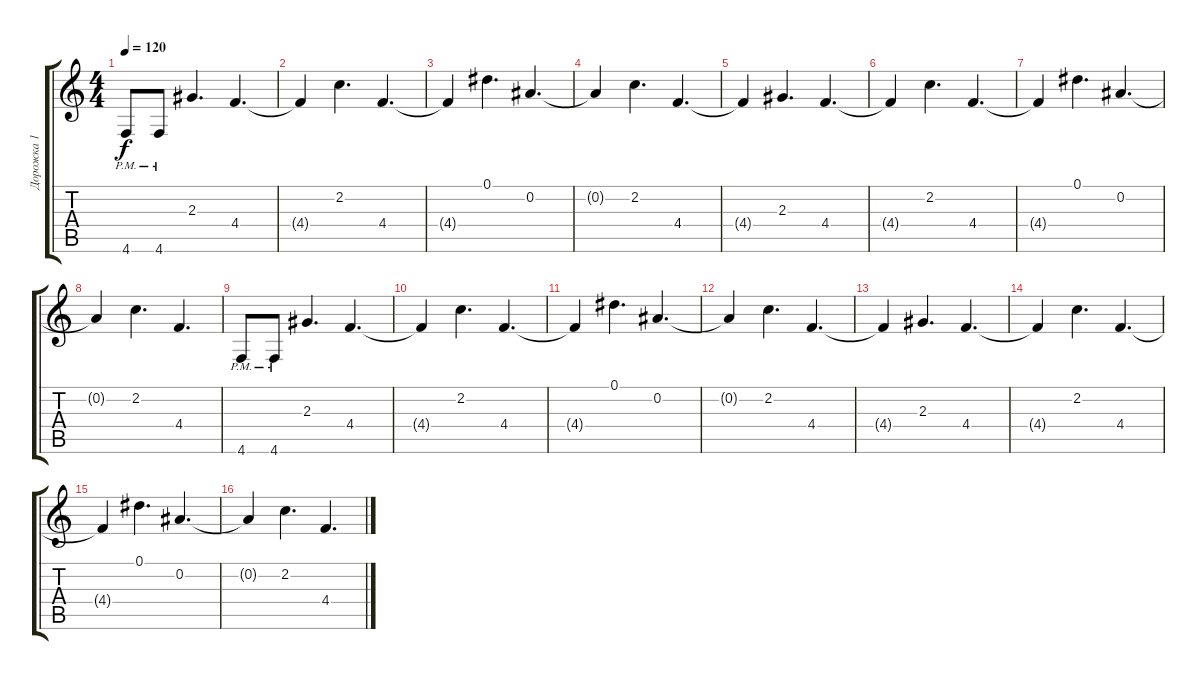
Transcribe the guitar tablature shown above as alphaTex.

\track ("Дорожка 1" "Дорожка 1") {instrument distortionguitar}
\staff {score tabs}
\tuning (Eb4 Bb3 Gb3 Db3 Ab2 Db2) {hide}
\ts (4 4)
\tempo 120
\clef g2
\ks c
4.6{pm}.8{dy f} 4.6{pm}.8 2.3.4{d} 4.4.4{d} |
4.4{t}.4 2.2.4{d} 4.4.4{d} |
4.4{t}.4 0.1.4{d} 0.2.4{d} |
0.2{t}.4 2.2.4{d} 4.4.4{d} |
4.4{t}.4 2.3.4{d} 4.4.4{d} |
4.4{t}.4 2.2.4{d} 4.4.4{d} |
4.4{t}.4 0.1.4{d} 0.2.4{d} |
0.2{t}.4 2.2.4{d} 4.4.4{d} |
4.6{pm}.8 4.6{pm}.8 2.3.4{d} 4.4.4{d} |
4.4{t}.4 2.2.4{d} 4.4.4{d} |
4.4{t}.4 0.1.4{d} 0.2.4{d} |
0.2{t}.4 2.2.4{d} 4.4.4{d} |
4.4{t}.4 2.3.4{d} 4.4.4{d} |
4.4{t}.4 2.2.4{d} 4.4.4{d} |
4.4{t}.4 0.1.4{d} 0.2.4{d} |
0.2{t}.4 2.2.4{d} 4.4.4{d}
